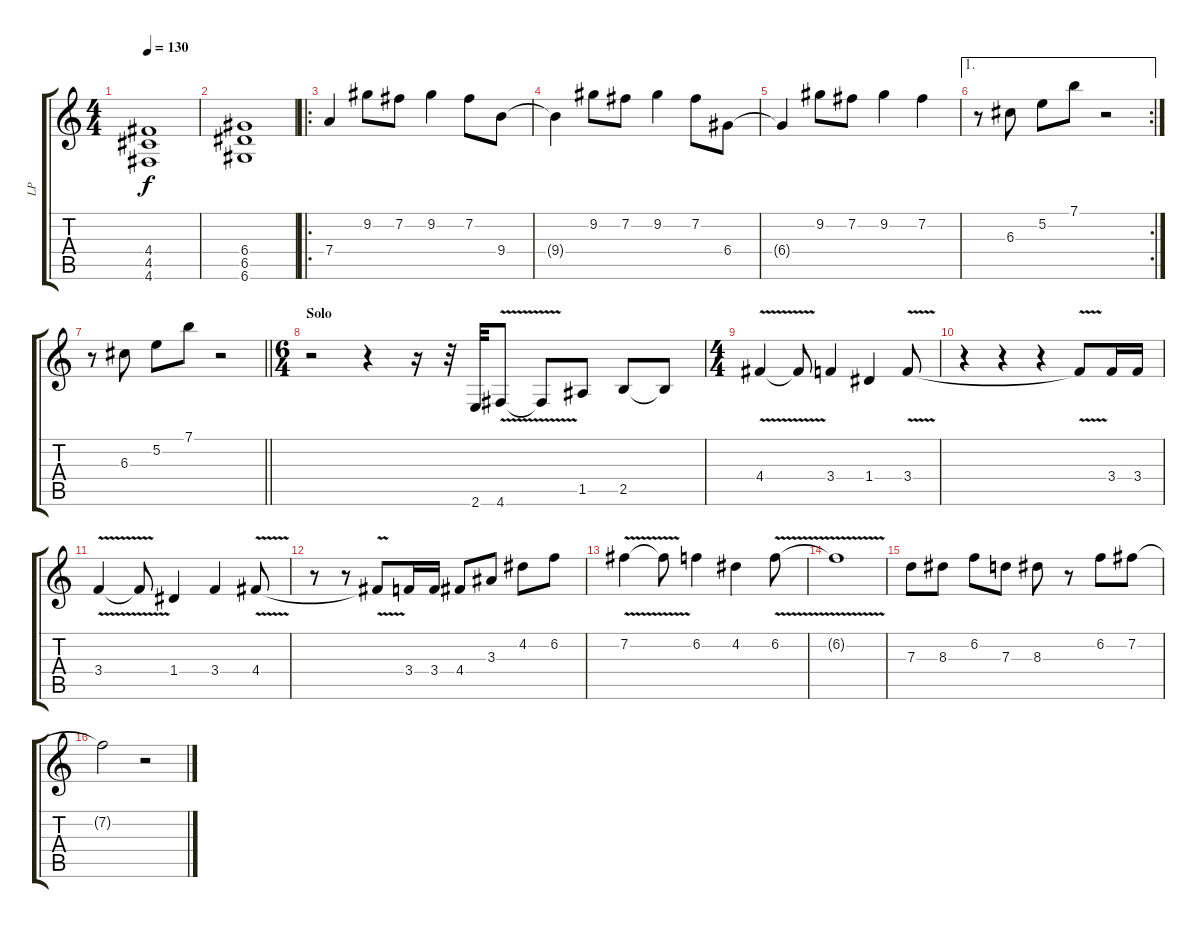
\track ("LP" "LP") {instrument acousticguitarsteel}
\staff {score tabs}
\tuning (E4 B3 G3 D3 A2 D2) {hide}
\ts (4 4)
\tempo 130
\clef g2
\ks c
(4.4 4.5 4.6).1{dy f} |
(6.4 6.5 6.6).1 |
\ro
7.4.4{balance 8} 9.2.8 7.2.8 9.2.4 7.2.8 9.4.8 |
9.4{t}.4 9.2.8 7.2.8 9.2.4 7.2.8 6.4.8 |
6.4{t}.4 9.2.8 7.2.8 9.2.4 7.2.4 |
\ae 1
\rc 2
r.8 6.3.8 5.2.8 7.1.8 r.2 |
\barLineRight lightlight
r.8 6.3.8 5.2.8 7.1.8 r.2 |
\ts (6 4)
\section ("" "Solo")
r.2 r.4 r.16 r.32 2.6.32 4.6{v}.8 4.6{t}.8 1.5.8 2.5.8 2.5{t}.8 |
\ts (4 4)
4.4{v}.4 4.4{t}.8 3.4.4 1.4.4 3.4{v}.8 |
r.4 r.4 r.4 3.4{t}.8 3.4.16 3.4.16 |
3.4{v}.4 3.4{t}.8 1.4.4 3.4.4 4.4{v}.8 |
r.8 r.8 4.4{t}.8 3.4.16 3.4.16 4.4.8 3.3.8 4.2.8 6.2.8 |
7.2{v}.4 7.2{t}.8 6.2.4 4.2.4 6.2{v}.8 |
6.2{t}.1 |
7.3.8 8.3.8 6.2.8 7.3.8 8.3.8 r.8 6.2.8 7.2.8 |
7.2{t}.2 r.2
